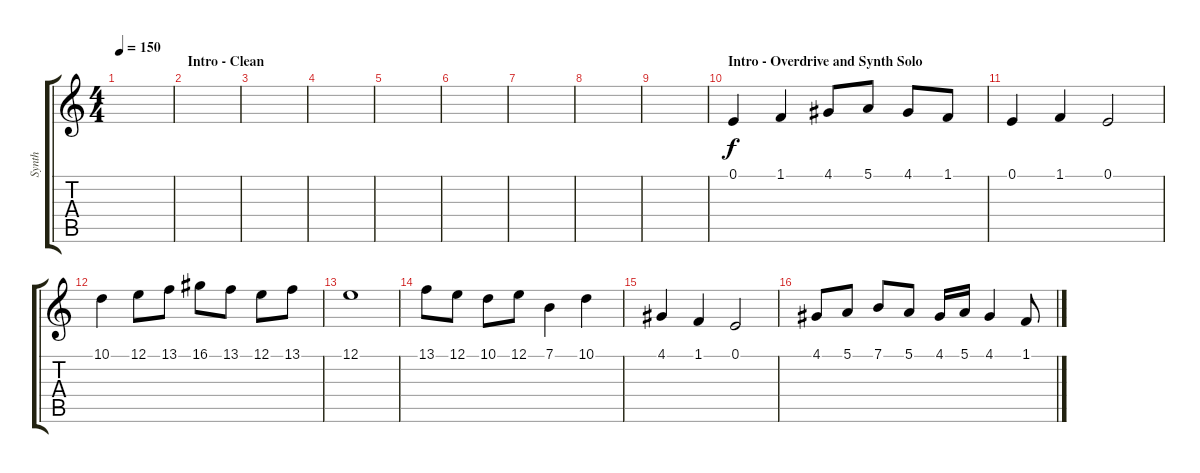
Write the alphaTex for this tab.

\track ("Synth" "Synth") {instrument synthvoice}
\staff {score tabs}
\tuning (E4 B3 G3 D3 A2 E2) {hide}
\ts (4 4)
\tempo 150
\clef g2
\ks c
|
\section ("" "Intro - Clean")
|
|
|
|
|
|
|
|
\section ("" "Intro - Overdrive and Synth Solo")
0.1.4 1.1.4 4.1.8 5.1.8 4.1.8 1.1.8 |
0.1.4 1.1.4 0.1.2 |
10.1.4 12.1.8 13.1.8 16.1.8 13.1.8 12.1.8 13.1.8 |
12.1.1 |
13.1.8 12.1.8 10.1.8 12.1.8 7.1.4 10.1.4 |
4.1.4 1.1.4 0.1.2 |
4.1.8 5.1.8 7.1.8 5.1.8 4.1.16 5.1.16 4.1.4 1.1.8
